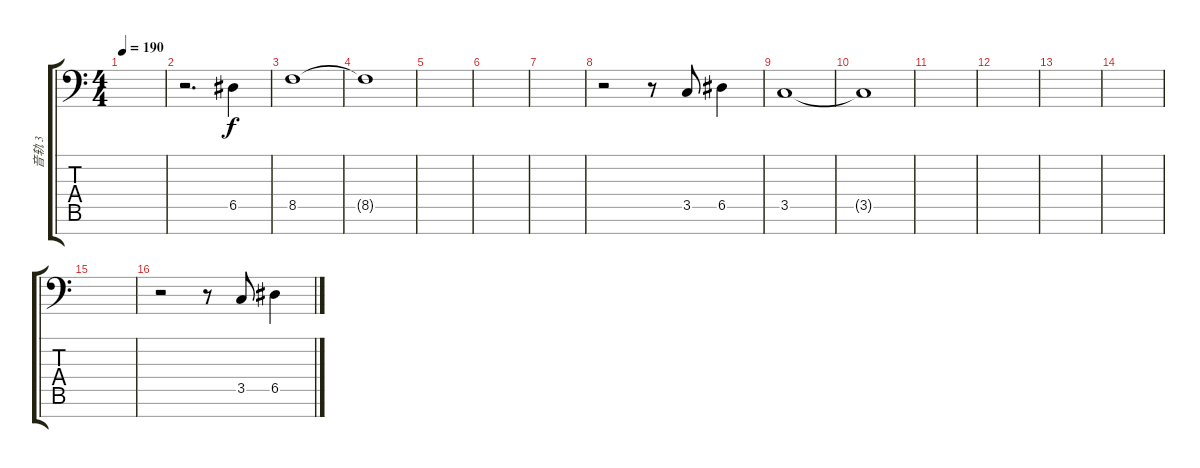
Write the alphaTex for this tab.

\track ("音轨 3" "音轨 3") {instrument trumpet}
\staff {score tabs}
\tuning (E4 B3 G3 D3 A2 E2 C-1) {hide}
\ts (4 4)
\tempo 190
\clef f4
\ks c
|
r.2{d} 6.5.4 |
8.5.1 |
8.5{t}.1 |
|
|
|
r.2 r.8 3.5.8 6.5.4 |
3.5.1 |
3.5{t}.1 |
|
|
|
|
|
r.2 r.8 3.5.8 6.5.4
